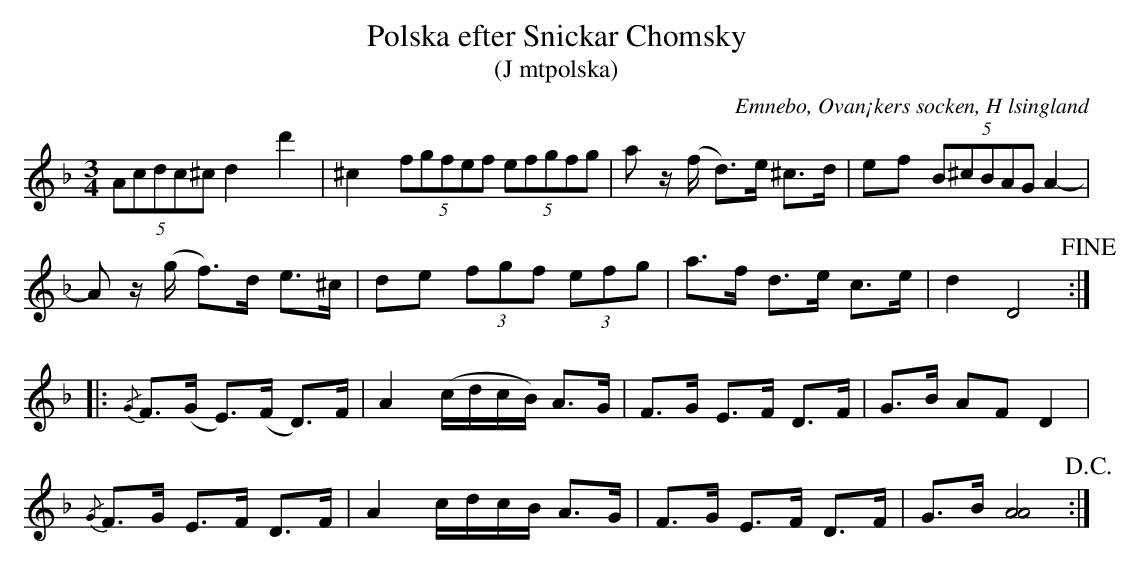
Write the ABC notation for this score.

X:1
T: Polska efter Snickar Chomsky
T: (J mtpolska)
O: Emnebo, Ovan¡kers socken, H lsingland
M: 3/4
L: 1/16
K: Dm
(5:2A2c2d2c2^c2 d4 d'4 | ^c4 (5:2f2g2f2e2f2 (5:2e2f2g2f2g2 | a2 z(f d2)>e2 ^c2>d2 | e2f2 (5:2B2^c2B2A2G2 A4- |
A2 z(g f2)>d2     e2>^c2 | d2e2 (3f2g2f2 (3e2f2g2 | a2>f2 d2>e2 c2>e2 | d4   D8 !fine! ::
{/G}F2>(G2 E2>)(F2 D2>)F2 | A4 (cdcB) A2>G2 | F2>G2 E2>F2 D2>F2 | G2>B2 A2F2  D4      |
{/G}F2>G2  E2>F2   D2>F2  | A4  cdcB  A2>G2 | F2>G2 E2>F2 D2>F2 | G2>B2 [AA]8 !D.C.! :|
